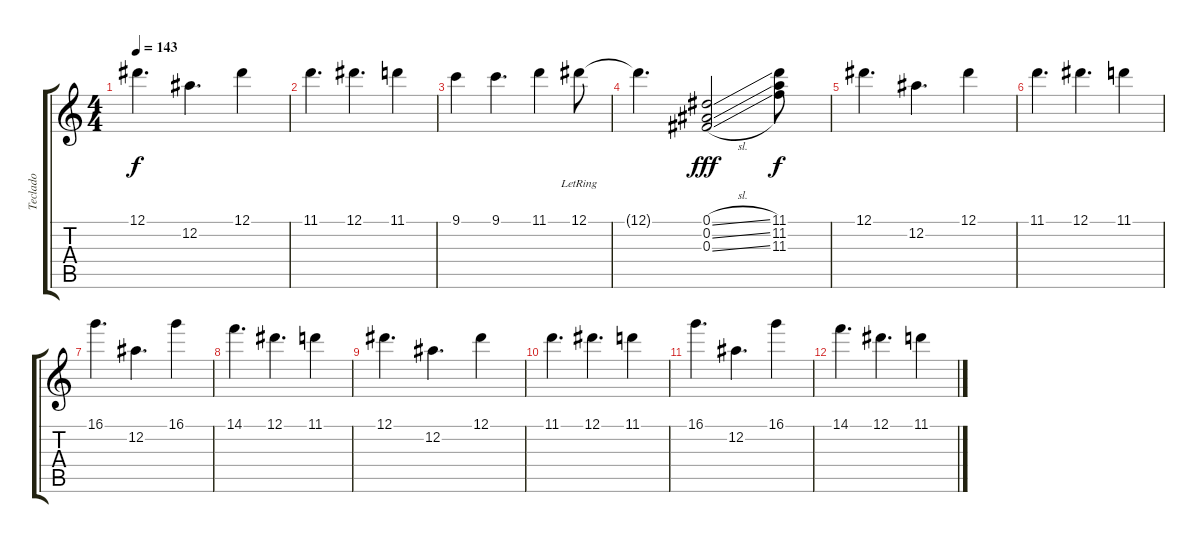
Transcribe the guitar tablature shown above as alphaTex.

\track ("Teclado" "Teclado") {instrument acousticguitarsteel}
\staff {score tabs}
\tuning (Eb4 Bb3 Gb3 Db3 Ab2 Eb2) {hide}
\ts (4 4)
\tempo 143
\clef g2
\ks c
12.1.4{d dy f instrument lead2sawtooth} 12.2.4{d} 12.1.4 |
11.1.4{d} 12.1.4{d} 11.1.4 |
9.1.4 9.1.4{d} 11.1.4 12.1{lr}.8 |
12.1{t}.4{d} (0.1{sl} 0.2{sl} 0.3{sl}).2{dy fff instrument seashore} (11.1 11.2 11.3).8{dy f} |
12.1.4{d instrument lead2sawtooth} 12.2.4{d} 12.1.4 |
11.1.4{d} 12.1.4{d} 11.1.4 |
16.1.4{d} 12.2.4{d} 16.1.4 |
14.1.4{d} 12.1.4{d} 11.1.4 |
12.1.4{d instrument lead2sawtooth} 12.2.4{d} 12.1.4 |
11.1.4{d} 12.1.4{d} 11.1.4 |
16.1.4{d} 12.2.4{d} 16.1.4 |
14.1.4{d} 12.1.4{d} 11.1.4
